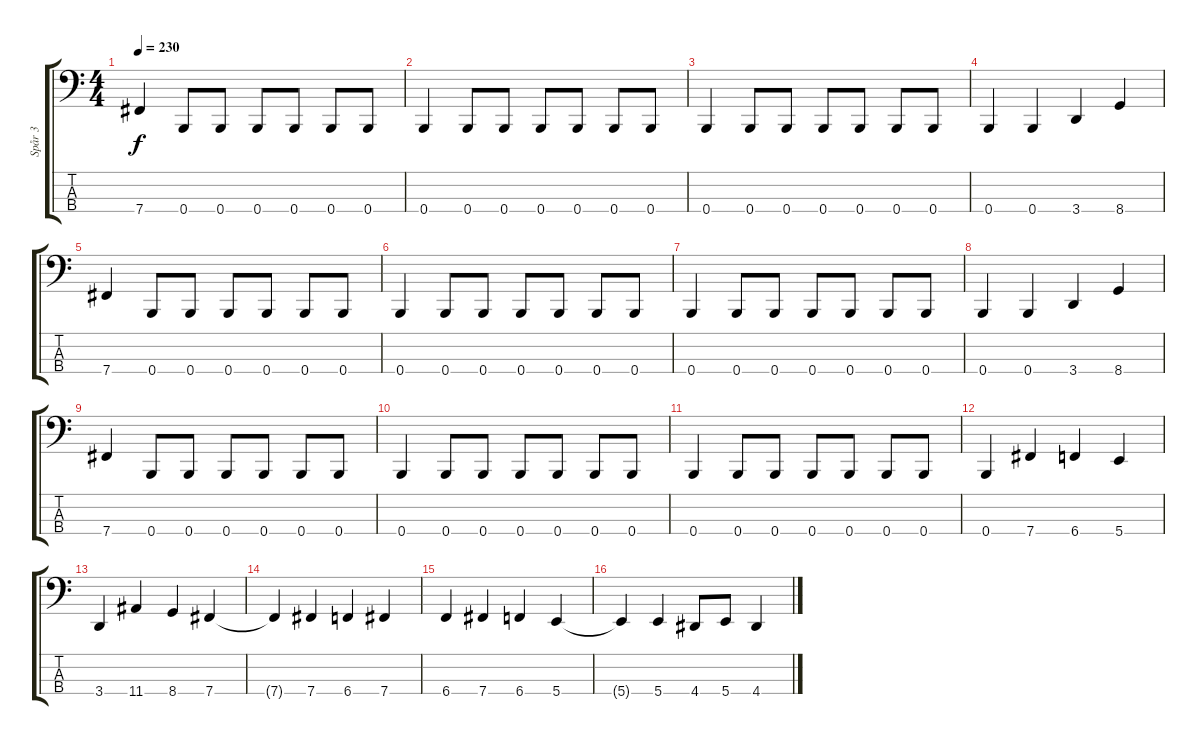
\track ("Spår 3" "Spår 3") {instrument electricbasspick}
\staff {score tabs}
\tuning (D2 A1 E1 B0) {hide}
\ts (4 4)
\tempo 230
\clef f4
\ks c
7.4.4{dy f} 0.4.8 0.4.8 0.4.8 0.4.8 0.4.8 0.4.8 |
0.4.4 0.4.8 0.4.8 0.4.8 0.4.8 0.4.8 0.4.8 |
0.4.4 0.4.8 0.4.8 0.4.8 0.4.8 0.4.8 0.4.8 |
0.4.4 0.4.4 3.4.4 8.4.4 |
7.4.4 0.4.8 0.4.8 0.4.8 0.4.8 0.4.8 0.4.8 |
0.4.4 0.4.8 0.4.8 0.4.8 0.4.8 0.4.8 0.4.8 |
0.4.4 0.4.8 0.4.8 0.4.8 0.4.8 0.4.8 0.4.8 |
0.4.4 0.4.4 3.4.4 8.4.4 |
7.4.4 0.4.8 0.4.8 0.4.8 0.4.8 0.4.8 0.4.8 |
0.4.4 0.4.8 0.4.8 0.4.8 0.4.8 0.4.8 0.4.8 |
0.4.4 0.4.8 0.4.8 0.4.8 0.4.8 0.4.8 0.4.8 |
0.4.4 7.4.4 6.4.4 5.4.4 |
3.4.4 11.4.4 8.4.4 7.4.4 |
7.4{t}.4 7.4.4 6.4.4 7.4.4 |
6.4.4 7.4.4 6.4.4 5.4.4 |
5.4{t}.4 5.4.4 4.4.8 5.4.8 4.4.4
